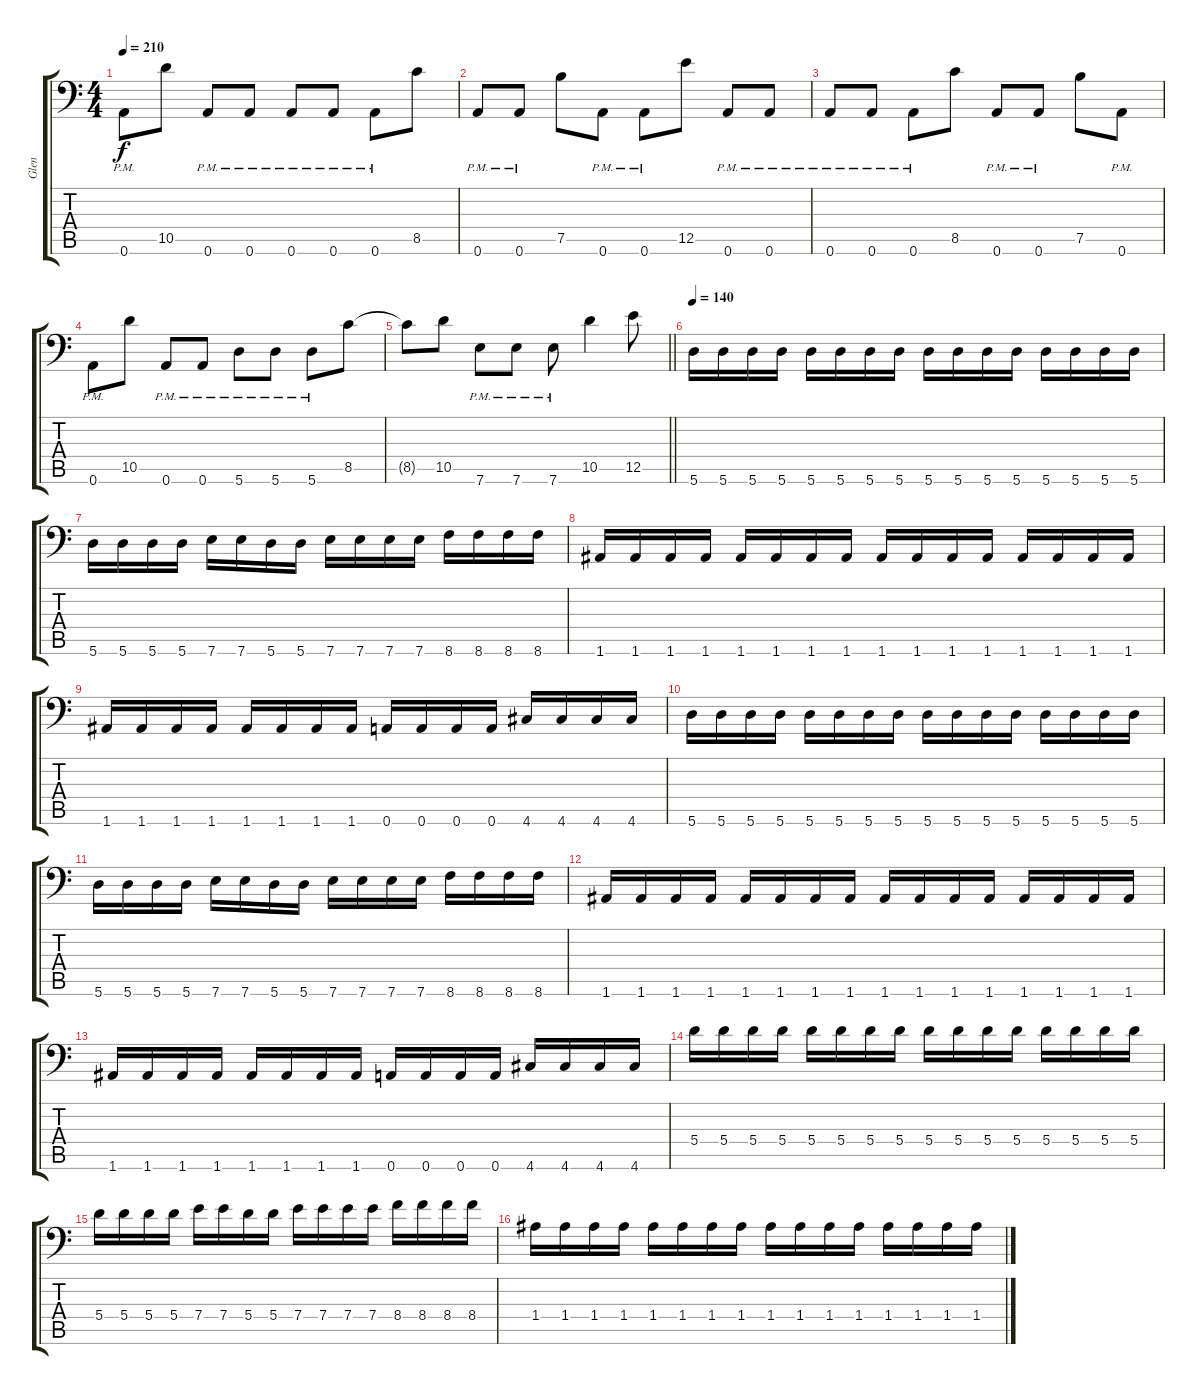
\track ("Glen" "Glen") {instrument distortionguitar}
\staff {score tabs}
\tuning (B3 Gb3 D3 A2 E2 A1) {hide}
\ts (4 4)
\tempo 210
\clef f4
\ks c
0.6{pm}.8{dy f} 10.5.8 0.6{pm}.8 0.6{pm}.8 0.6{pm}.8 0.6{pm}.8 0.6{pm}.8 8.5.8 |
0.6{pm}.8 0.6{pm}.8 7.5.8 0.6{pm}.8 0.6{pm}.8 12.5.8 0.6{pm}.8 0.6{pm}.8 |
0.6{pm}.8 0.6{pm}.8 0.6{pm}.8 8.5.8 0.6{pm}.8 0.6{pm}.8 7.5.8 0.6{pm}.8 |
0.6{pm}.8 10.5.8 0.6{pm}.8 0.6{pm}.8 5.6{pm}.8 5.6{pm}.8 5.6{pm}.8 8.5.8 |
\barLineRight lightlight
8.5{t}.8 10.5.8 7.6{pm}.8 7.6{pm}.8 7.6{pm}.8 10.5.4 12.5.8 |
\section ("" "")
\tempo 140
5.6.16 5.6.16 5.6.16 5.6.16 5.6.16 5.6.16 5.6.16 5.6.16 5.6.16 5.6.16 5.6.16 5.6.16 5.6.16 5.6.16 5.6.16 5.6.16 |
5.6.16 5.6.16 5.6.16 5.6.16 7.6.16 7.6.16 5.6.16 5.6.16 7.6.16 7.6.16 7.6.16 7.6.16 8.6.16 8.6.16 8.6.16 8.6.16 |
1.6.16 1.6.16 1.6.16 1.6.16 1.6.16 1.6.16 1.6.16 1.6.16 1.6.16 1.6.16 1.6.16 1.6.16 1.6.16 1.6.16 1.6.16 1.6.16 |
1.6.16 1.6.16 1.6.16 1.6.16 1.6.16 1.6.16 1.6.16 1.6.16 0.6.16 0.6.16 0.6.16 0.6.16 4.6.16 4.6.16 4.6.16 4.6.16 |
5.6.16 5.6.16 5.6.16 5.6.16 5.6.16 5.6.16 5.6.16 5.6.16 5.6.16 5.6.16 5.6.16 5.6.16 5.6.16 5.6.16 5.6.16 5.6.16 |
5.6.16 5.6.16 5.6.16 5.6.16 7.6.16 7.6.16 5.6.16 5.6.16 7.6.16 7.6.16 7.6.16 7.6.16 8.6.16 8.6.16 8.6.16 8.6.16 |
1.6.16 1.6.16 1.6.16 1.6.16 1.6.16 1.6.16 1.6.16 1.6.16 1.6.16 1.6.16 1.6.16 1.6.16 1.6.16 1.6.16 1.6.16 1.6.16 |
1.6.16 1.6.16 1.6.16 1.6.16 1.6.16 1.6.16 1.6.16 1.6.16 0.6.16 0.6.16 0.6.16 0.6.16 4.6.16 4.6.16 4.6.16 4.6.16 |
5.4.16 5.4.16 5.4.16 5.4.16 5.4.16 5.4.16 5.4.16 5.4.16 5.4.16 5.4.16 5.4.16 5.4.16 5.4.16 5.4.16 5.4.16 5.4.16 |
5.4.16 5.4.16 5.4.16 5.4.16 7.4.16 7.4.16 5.4.16 5.4.16 7.4.16 7.4.16 7.4.16 7.4.16 8.4.16 8.4.16 8.4.16 8.4.16 |
1.4.16 1.4.16 1.4.16 1.4.16 1.4.16 1.4.16 1.4.16 1.4.16 1.4.16 1.4.16 1.4.16 1.4.16 1.4.16 1.4.16 1.4.16 1.4.16
